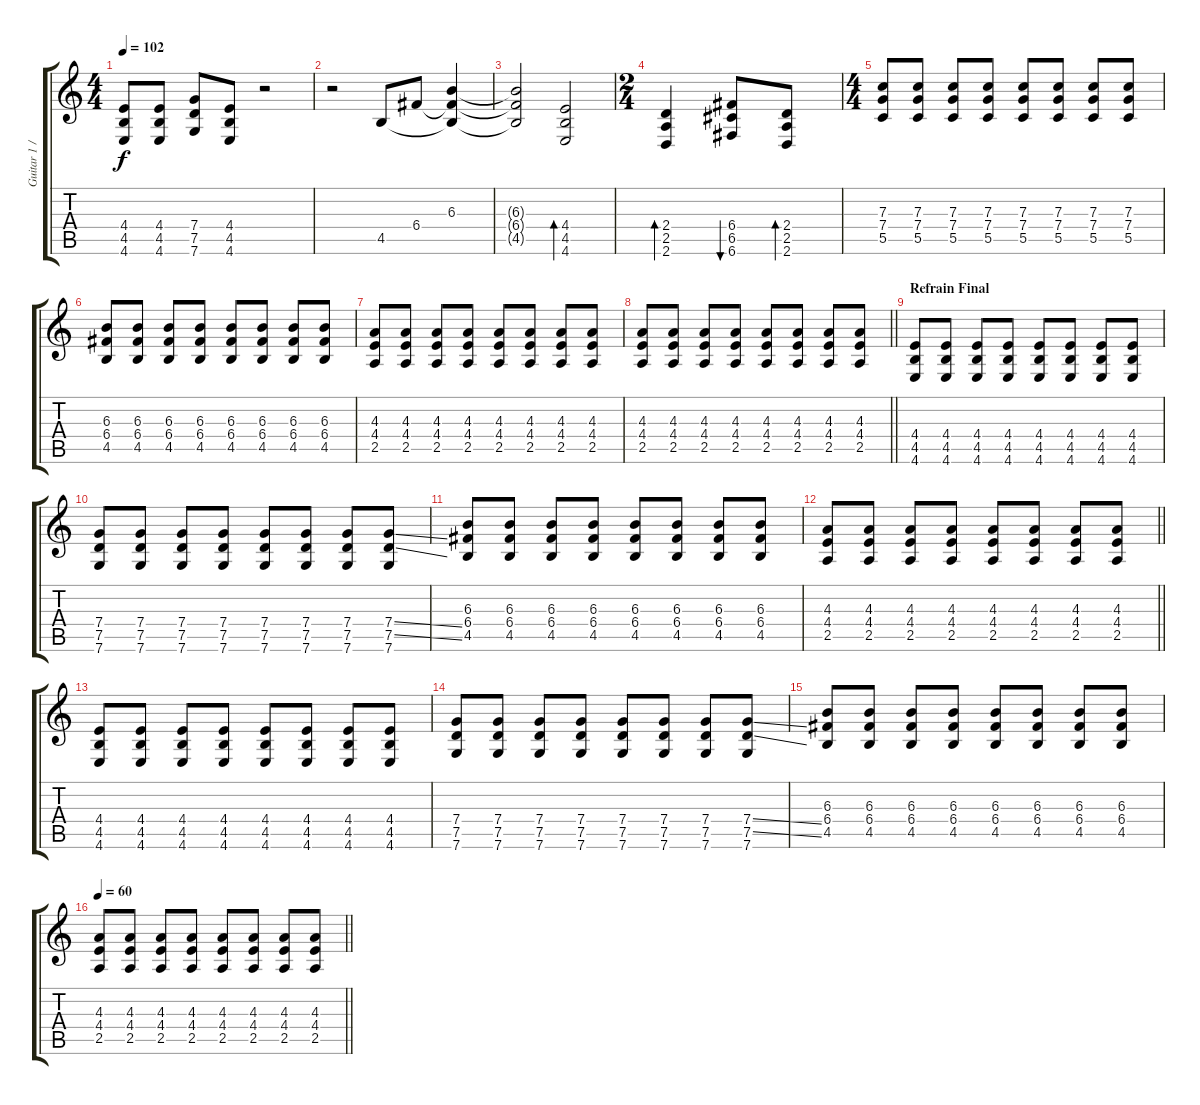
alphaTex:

\track ("Guitar 1 / Rythm" "Guitar 1 /") {instrument distortionguitar}
\staff {score tabs}
\tuning (D4 A3 F3 C3 G2 C2) {hide}
\ts (4 4)
\tempo 102
\clef g2
\ks c
(4.4 4.5 4.6).8{dy f} (4.4 4.5 4.6).8 (7.4 7.5 7.6).8 (4.4 4.5 4.6).8 r.2{instrument acousticguitarsteel} |
r.2 4.5.8 6.4.8 (6.3 6.4{t} 4.5{t}).4 |
(6.3{t} 6.4{t} 4.5{t}).2 (4.4 4.5 4.6).2{bd 240} |
\ts (2 4)
(2.4 2.5 2.6).4{bd 240} (6.4 6.5 6.6).8{bu 60} (2.4 2.5 2.6).8{bd 60} |
\ts (4 4)
(7.3 7.4 5.5).8{instrument distortionguitar} (7.3 7.4 5.5).8 (7.3 7.4 5.5).8 (7.3 7.4 5.5).8 (7.3 7.4 5.5).8 (7.3 7.4 5.5).8 (7.3 7.4 5.5).8 (7.3 7.4 5.5).8 |
(6.3 6.4 4.5).8 (6.3 6.4 4.5).8 (6.3 6.4 4.5).8 (6.3 6.4 4.5).8 (6.3 6.4 4.5).8 (6.3 6.4 4.5).8 (6.3 6.4 4.5).8 (6.3 6.4 4.5).8 |
(4.3 4.4 2.5).8 (4.3 4.4 2.5).8 (4.3 4.4 2.5).8 (4.3 4.4 2.5).8 (4.3 4.4 2.5).8 (4.3 4.4 2.5).8 (4.3 4.4 2.5).8 (4.3 4.4 2.5).8 |
\barLineRight lightlight
(4.3 4.4 2.5).8 (4.3 4.4 2.5).8 (4.3 4.4 2.5).8 (4.3 4.4 2.5).8 (4.3 4.4 2.5).8 (4.3 4.4 2.5).8 (4.3 4.4 2.5).8 (4.3 4.4 2.5).8 |
\section ("" "Refrain Final")
(4.4 4.5 4.6).8 (4.4 4.5 4.6).8 (4.4 4.5 4.6).8 (4.4 4.5 4.6).8 (4.4 4.5 4.6).8 (4.4 4.5 4.6).8 (4.4 4.5 4.6).8 (4.4 4.5 4.6).8 |
(7.4 7.5 7.6).8 (7.4 7.5 7.6).8 (7.4 7.5 7.6).8 (7.4 7.5 7.6).8 (7.4 7.5 7.6).8 (7.4 7.5 7.6).8 (7.4 7.5 7.6).8 (7.4{ss} 7.5{ss} 7.6).8 |
(6.3 6.4 4.5).8 (6.3 6.4 4.5).8 (6.3 6.4 4.5).8 (6.3 6.4 4.5).8 (6.3 6.4 4.5).8 (6.3 6.4 4.5).8 (6.3 6.4 4.5).8 (6.3 6.4 4.5).8 |
\barLineRight lightlight
(4.3 4.4 2.5).8 (4.3 4.4 2.5).8 (4.3 4.4 2.5).8 (4.3 4.4 2.5).8 (4.3 4.4 2.5).8 (4.3 4.4 2.5).8 (4.3 4.4 2.5).8 (4.3 4.4 2.5).8 |
(4.4 4.5 4.6).8 (4.4 4.5 4.6).8 (4.4 4.5 4.6).8 (4.4 4.5 4.6).8 (4.4 4.5 4.6).8 (4.4 4.5 4.6).8 (4.4 4.5 4.6).8 (4.4 4.5 4.6).8 |
(7.4 7.5 7.6).8 (7.4 7.5 7.6).8 (7.4 7.5 7.6).8 (7.4 7.5 7.6).8 (7.4 7.5 7.6).8 (7.4 7.5 7.6).8 (7.4 7.5 7.6).8 (7.4{ss} 7.5{ss} 7.6).8 |
(6.3 6.4 4.5).8 (6.3 6.4 4.5).8 (6.3 6.4 4.5).8 (6.3 6.4 4.5).8 (6.3 6.4 4.5).8 (6.3 6.4 4.5).8 (6.3 6.4 4.5).8 (6.3 6.4 4.5).8 |
\tempo 60
\barLineRight lightlight
(4.3 4.4 2.5).8 (4.3 4.4 2.5).8 (4.3 4.4 2.5).8 (4.3 4.4 2.5).8 (4.3 4.4 2.5).8 (4.3 4.4 2.5).8 (4.3 4.4 2.5).8 (4.3 4.4 2.5).8
